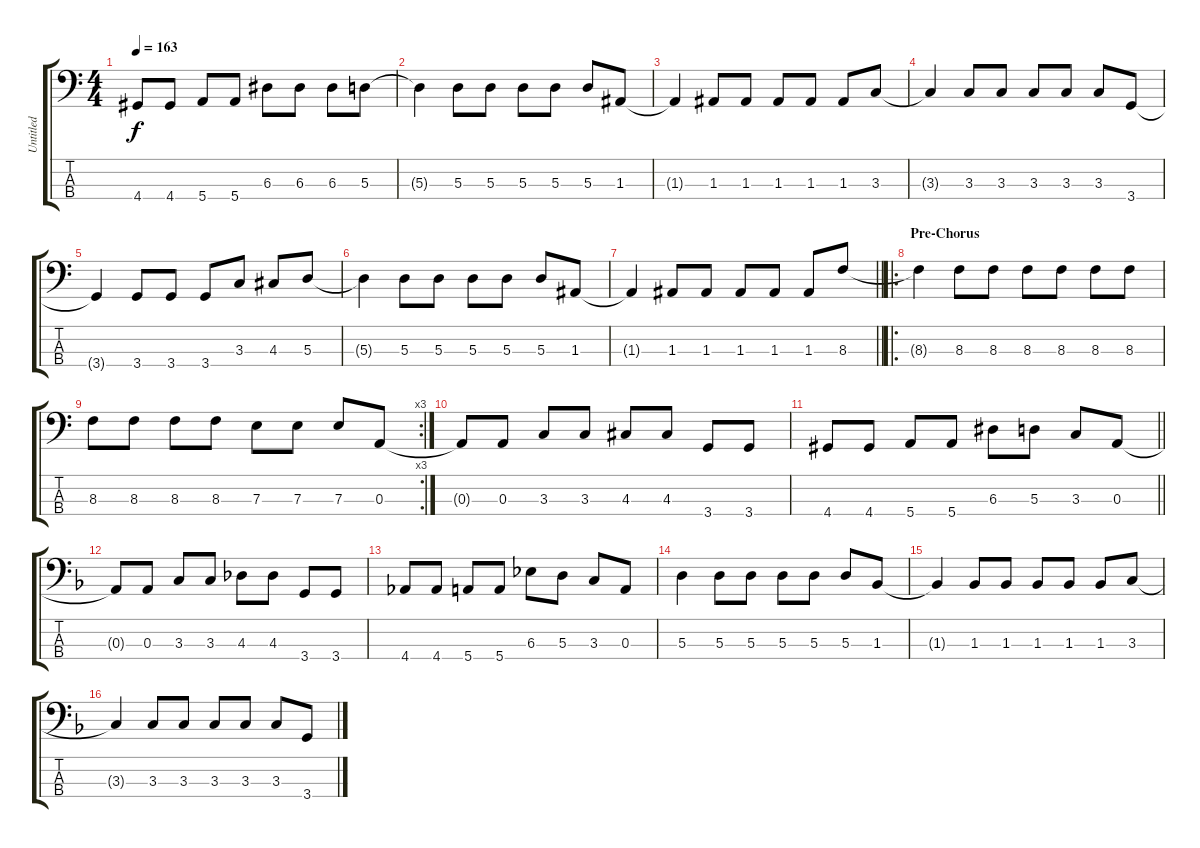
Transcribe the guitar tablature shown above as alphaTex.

\track ("Untitled" "Untitled") {instrument electricbasspick}
\staff {score tabs}
\tuning (G2 D2 A1 E1) {hide}
\ts (4 4)
\tempo 163
\clef f4
\ks c
4.4.8{dy f} 4.4.8 5.4.8 5.4.8 6.3.8 6.3.8 6.3.8 5.3.8 |
5.3{t}.4 5.3.8 5.3.8 5.3.8 5.3.8 5.3.8 1.3.8 |
1.3{t}.4 1.3.8 1.3.8 1.3.8 1.3.8 1.3.8 3.3.8 |
3.3{t}.4 3.3.8 3.3.8 3.3.8 3.3.8 3.3.8 3.4.8 |
3.4{t}.4 3.4.8 3.4.8 3.4.8 3.3.8 4.3.8 5.3.8 |
5.3{t}.4 5.3.8 5.3.8 5.3.8 5.3.8 5.3.8 1.3.8 |
\barLineRight lightlight
1.3{t}.4 1.3.8 1.3.8 1.3.8 1.3.8 1.3.8 8.3.8 |
\ro
\section ("" "Pre-Chorus")
8.3{t}.4 8.3.8 8.3.8 8.3.8 8.3.8 8.3.8 8.3.8 |
\rc 3
8.3.8 8.3.8 8.3.8 8.3.8 7.3.8 7.3.8 7.3.8 0.3.8 |
0.3{t}.8 0.3.8 3.3.8 3.3.8 4.3.8 4.3.8 3.4.8 3.4.8 |
\barLineRight lightlight
4.4.8 4.4.8 5.4.8 5.4.8 6.3.8 5.3.8 3.3.8 0.3.8 |
\ks f
0.3{t}.8 0.3.8 3.3.8 3.3.8 4.3.8 4.3.8 3.4.8 3.4.8 |
4.4.8 4.4.8 5.4.8 5.4.8 6.3.8 5.3.8 3.3.8 0.3.8 |
5.3.4 5.3.8 5.3.8 5.3.8 5.3.8 5.3.8 1.3.8 |
1.3{t}.4 1.3.8 1.3.8 1.3.8 1.3.8 1.3.8 3.3.8 |
3.3{t}.4 3.3.8 3.3.8 3.3.8 3.3.8 3.3.8 3.4.8
